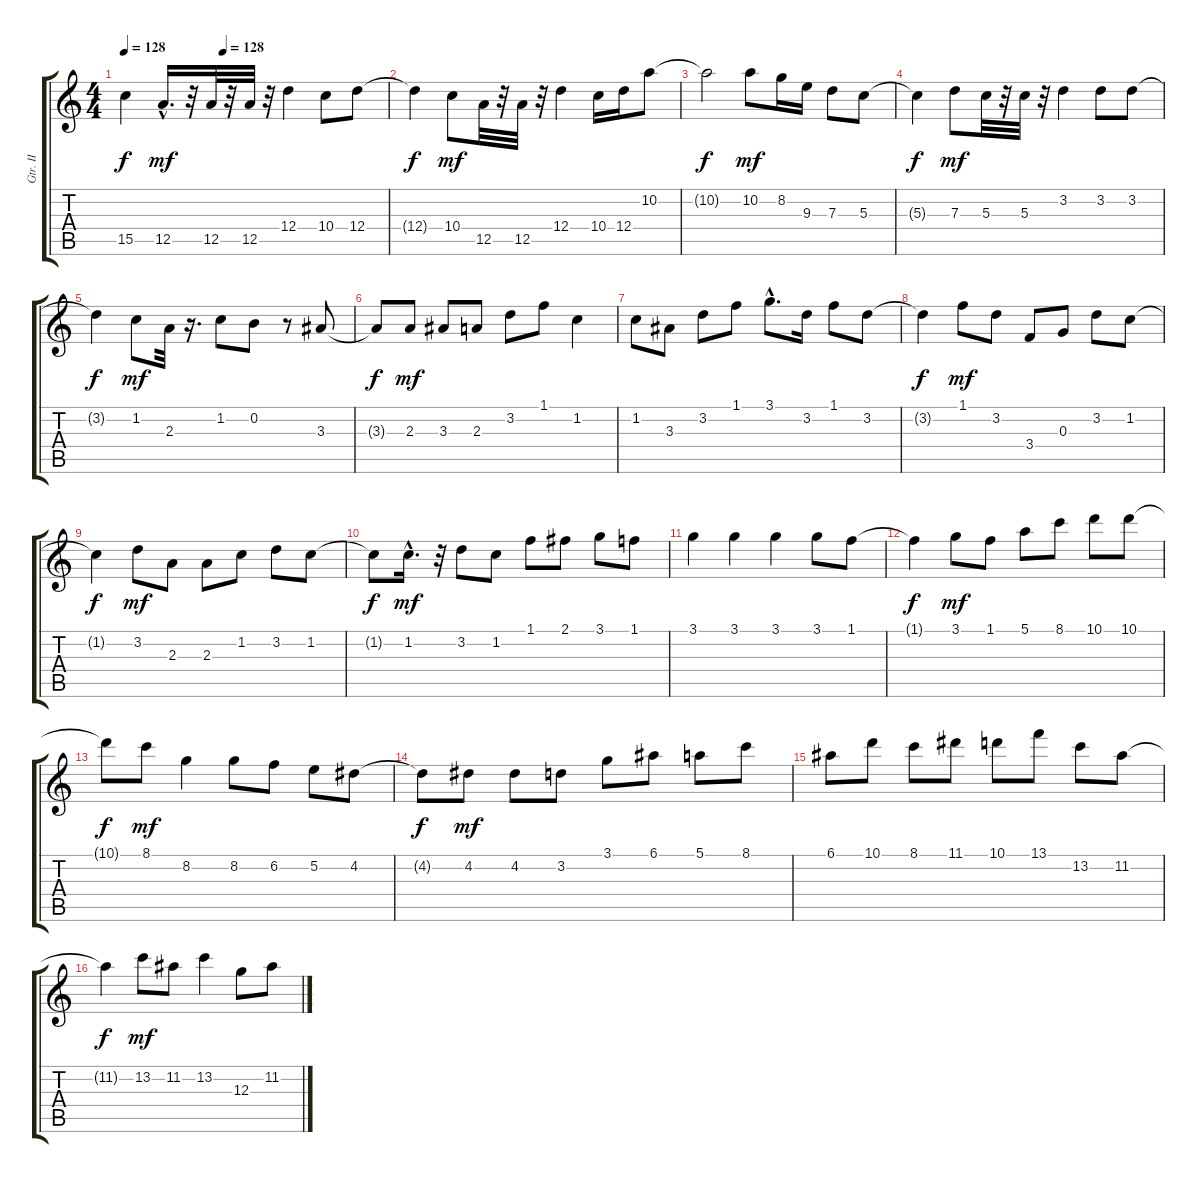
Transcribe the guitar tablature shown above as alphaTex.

\track ("Gtr. II" "Gtr. II") {instrument overdrivenguitar}
\staff {score tabs}
\tuning (E4 B3 G3 D3 A2 E2) {hide}
\ts (4 4)
\tempo 128
\tempo (128 0.375)
\clef g2
\ks c
15.5{t}.4{dy f} 12.5{hac}.16{d dy mf} r.32 12.5.32 r.32 12.5.32 r.32 12.4.4 10.4.8 12.4.8 |
12.4{t}.4{dy f} 10.4.8{dy mf} 12.5.32 r.32 12.5.32 r.32 12.4.4 10.4.16 12.4.16 10.2.8 |
10.2{t}.2{dy f} 10.2.8{dy mf} 8.2.16 9.3.16 7.3.8 5.3.8 |
5.3{t}.4{dy f} 7.3.8{dy mf} 5.3.32 r.32 5.3.32 r.32 3.2.4 3.2.8 3.2.8 |
3.2{t}.4{dy f} 1.2.8{dy mf} 2.3.32 r.16{d} 1.2.8 0.2.8 r.8 3.3.8 |
3.3{t}.8{dy f} 2.3.8{dy mf} 3.3.8 2.3.8 3.2.8 1.1.8 1.2.4 |
1.2.8 3.3.8 3.2.8 1.1.8 3.1{hac}.8{d} 3.2.16 1.1.8 3.2.8 |
3.2{t}.4{dy f} 1.1.8{dy mf} 3.2.8 3.4.8 0.3.8 3.2.8 1.2.8 |
1.2{t}.4{dy f} 3.2.8{dy mf} 2.3.8 2.3.8 1.2.8 3.2.8 1.2.8 |
1.2{t}.8{dy f} 1.2{hac}.16{d dy mf} r.32 3.2.8 1.2.8 1.1.8 2.1.8 3.1.8 1.1.8 |
3.1.4 3.1.4 3.1.4 3.1.8 1.1.8 |
1.1{t}.4{dy f} 3.1.8{dy mf} 1.1.8 5.1.8 8.1.8 10.1.8 10.1.8 |
10.1{t}.8{dy f} 8.1.8{dy mf} 8.2.4 8.2.8 6.2.8 5.2.8 4.2.8 |
4.2{t}.8{dy f} 4.2.8{dy mf} 4.2.8 3.2.8 3.1.8 6.1.8 5.1.8 8.1.8 |
6.1.8 10.1.8 8.1.8 11.1.8 10.1.8 13.1.8 13.2.8 11.2.8 |
11.2{t}.4{dy f} 13.2.8{dy mf} 11.2.8 13.2.4 12.3.8 11.2.8
